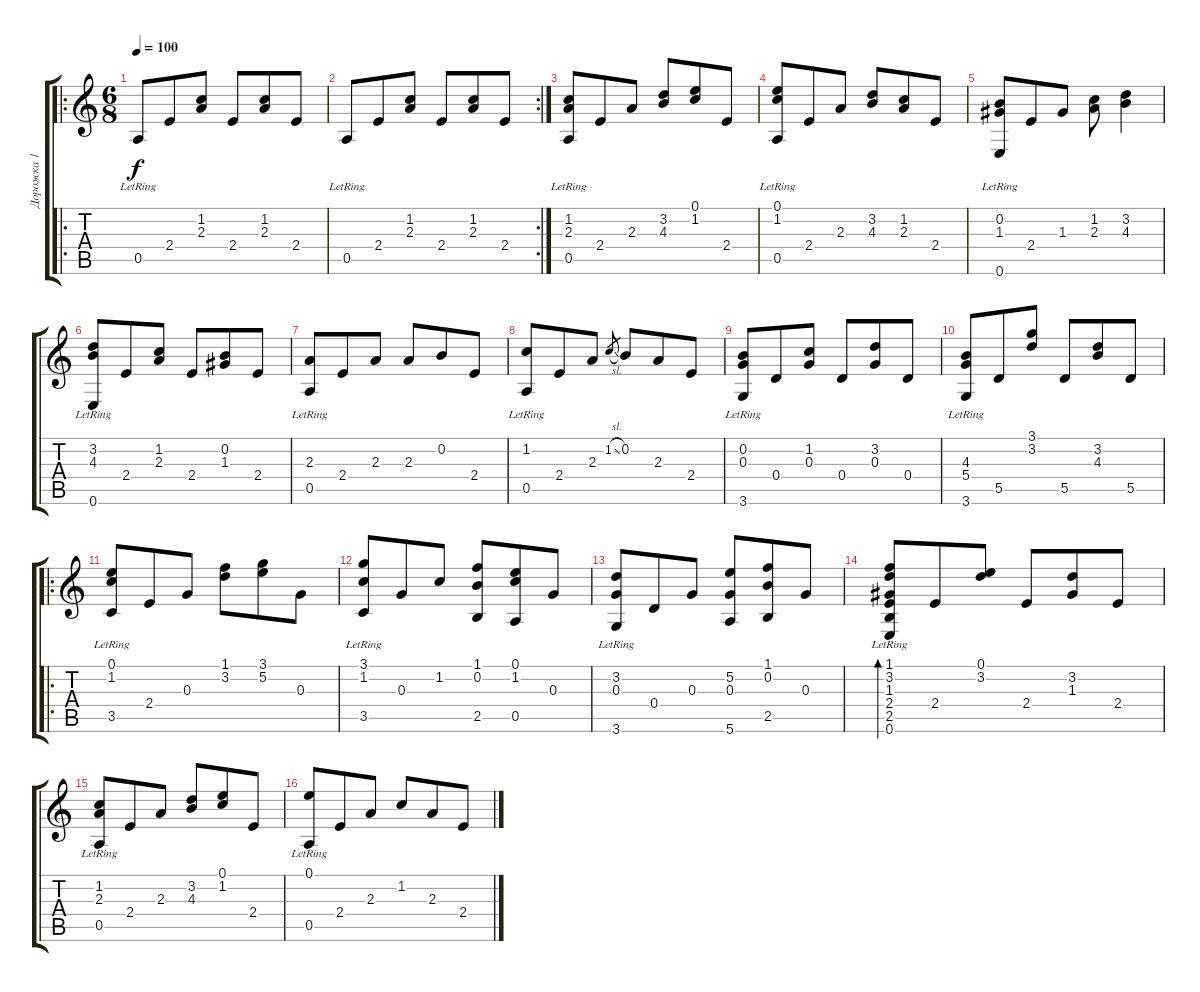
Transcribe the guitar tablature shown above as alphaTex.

\track ("Дорожка 1" "Дорожка 1") {instrument acousticguitarnylon}
\staff {score tabs}
\tuning (E4 B3 G3 D3 A2 E2) {hide}
\ro
\ts (6 8)
\tempo 100
\clef g2
\ks c
0.5{lr}.8{dy f instrument acousticguitarnylon} 2.4.8 (1.2 2.3).8 2.4.8 (1.2 2.3).8 2.4.8 |
\rc 2
0.5{lr}.8 2.4.8 (1.2 2.3).8 2.4.8 (1.2 2.3).8 2.4.8 |
(1.2 2.3 0.5{lr}).8 2.4.8 2.3.8 (3.2 4.3).8 (0.1 1.2).8 2.4.8 |
(0.1 1.2 0.5{lr}).8 2.4.8 2.3.8 (3.2 4.3).8 (1.2 2.3).8 2.4.8 |
(0.2 1.3 0.6{lr}).8 2.4.8 1.3.8 (1.2 2.3).8 (3.2 4.3).4 |
(3.2 4.3 0.6{lr}).8 2.4.8 (1.2 2.3).8 2.4.8 (0.2 1.3).8 2.4.8 |
(2.3 0.5{lr}).8 2.4.8 2.3.8 2.3.8 0.2.8 2.4.8 |
(1.2 0.5{lr}).8 2.4.8 2.3.8 1.2{sl}.8{gr} 0.2.8 2.3.8 2.4.8 |
(0.2 0.3 3.6{lr}).8 0.4.8 (1.2 0.3).8 0.4.8 (3.2 0.3).8 0.4.8 |
(4.3 5.4 3.6{lr}).8 5.5.8 (3.1 3.2).8 5.5.8 (3.2 4.3).8 5.5.8 |
\ro
(0.1 1.2 3.5{lr}).8 2.4.8 0.3.8 (1.1 3.2).8 (3.1 5.2).8 0.3.8 |
(3.1 1.2 3.5{lr}).8 0.3.8 1.2.8 (1.1 0.2 2.5).8 (0.1 1.2 0.5).8 0.3.8 |
(3.2 0.3 3.6{lr}).8 0.4.8 0.3.8 (5.2 0.3 5.6).8 (1.1 0.2 2.5).8 0.3.8 |
(1.1{lr} 3.2{lr} 1.3{lr} 2.4 2.5 0.6{lr}).8{bd 480} 2.4.8 (0.1 3.2).8 2.4.8 (3.2 1.3).8 2.4.8 |
(1.2 2.3 0.5{lr}).8 2.4.8 2.3.8 (3.2 4.3).8 (0.1 1.2).8 2.4.8 |
(0.1 0.5{lr}).8 2.4.8 2.3.8 1.2.8 2.3.8 2.4.8
